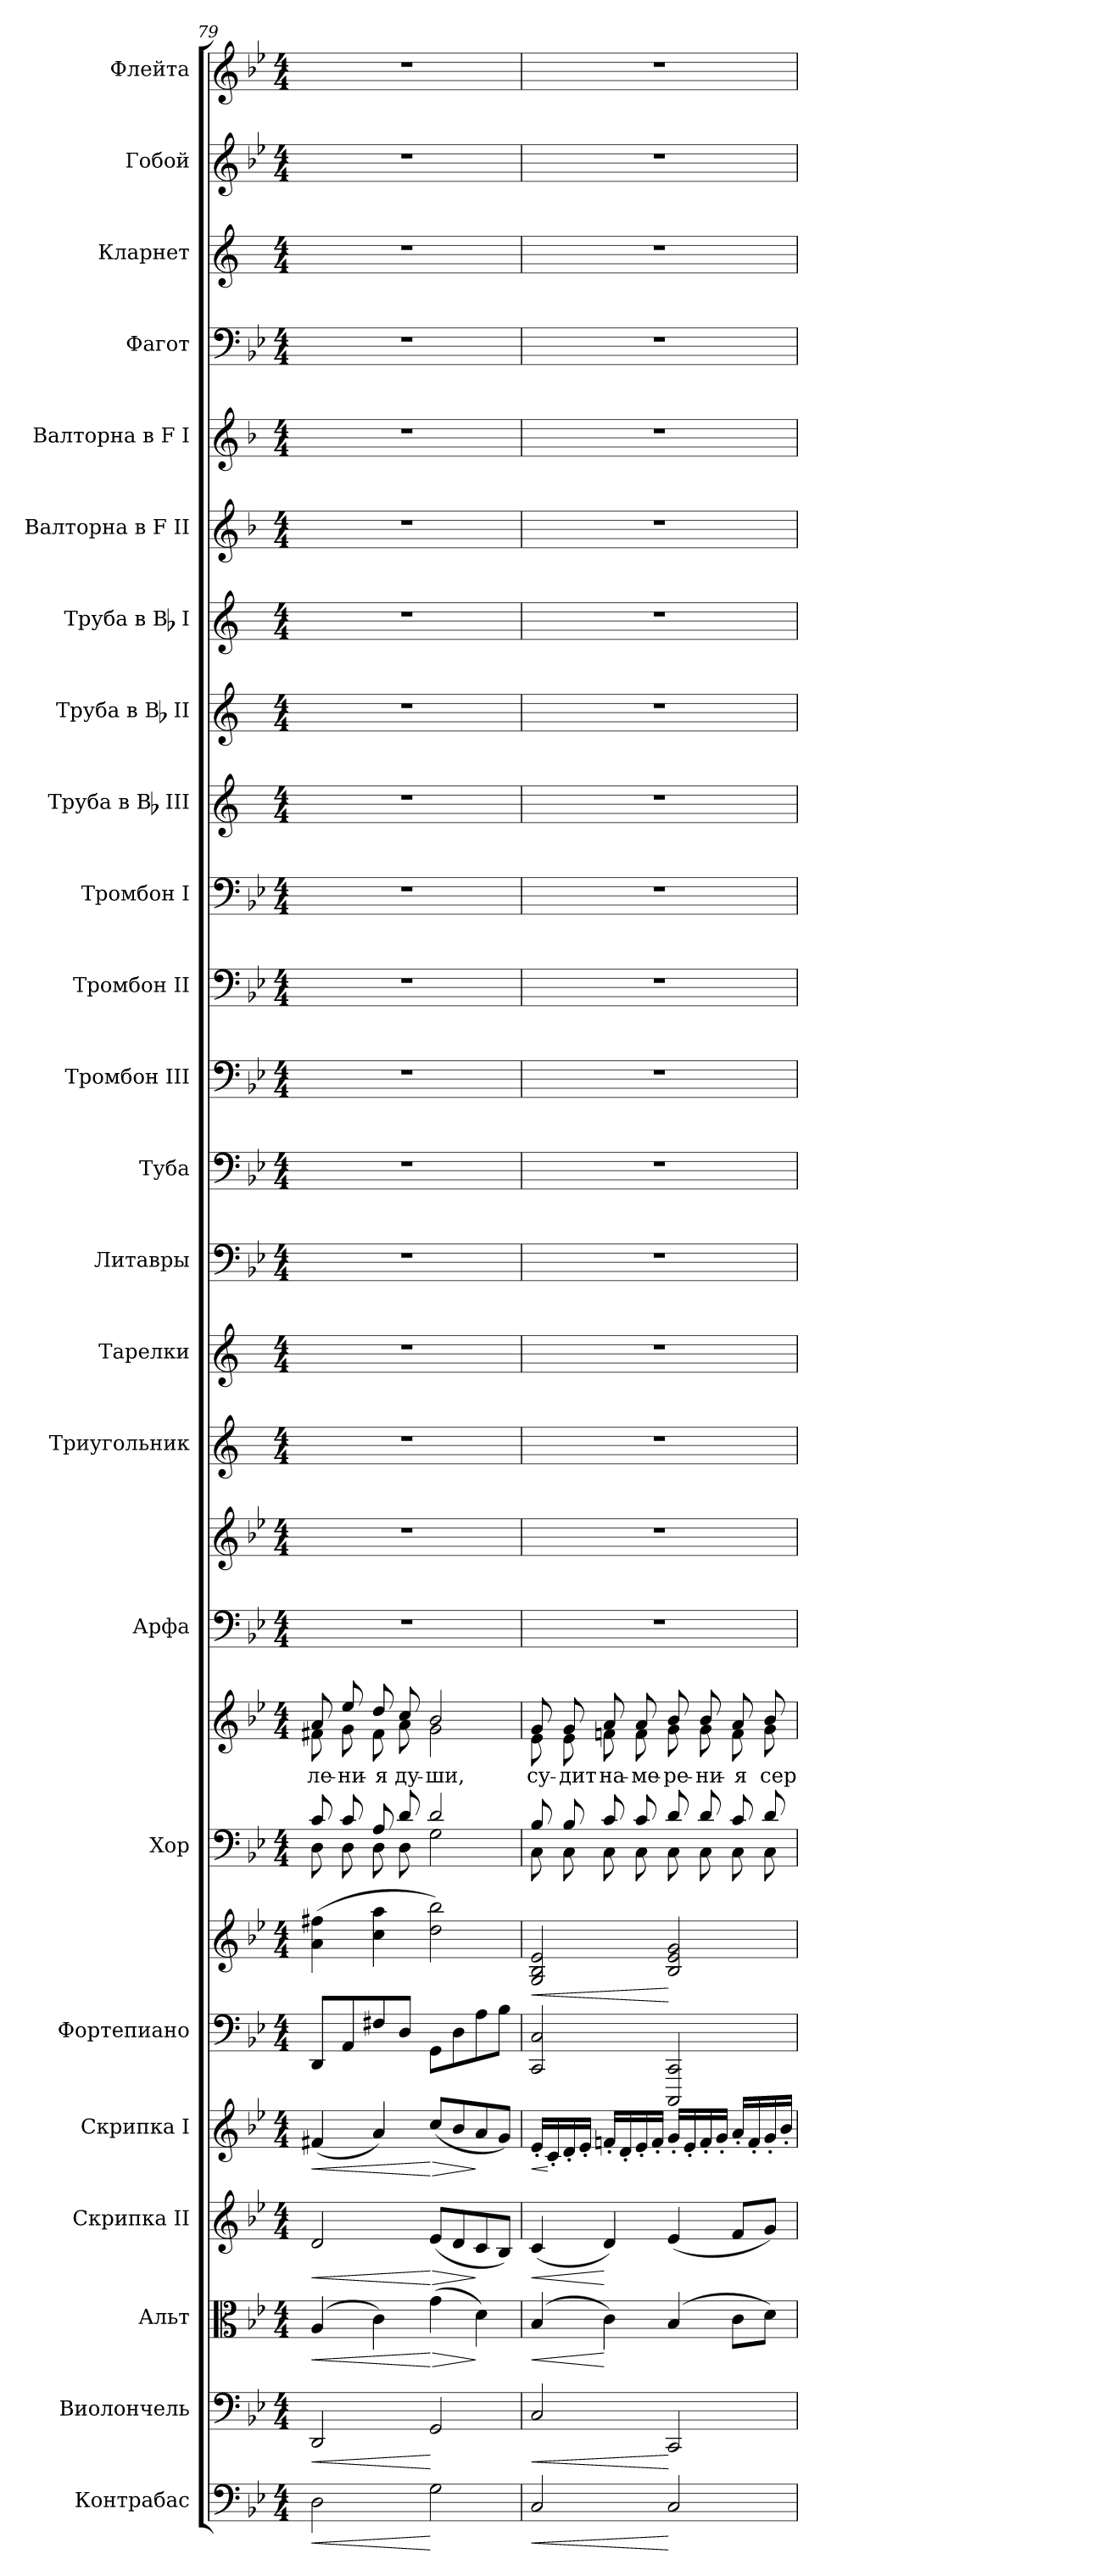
**kern	**dynam	**kern	**dynam	**kern	**dynam	**kern	**dynam	**kern	**dynam	**kern	**kern	**dynam	**kern	**kern	**text	**kern	**kern	**kern	**kern	**kern	**kern	**kern	**kern	**kern	**kern	**kern	**kern	**kern	**kern	**kern	**kern	**kern	**kern
*part24	*part24	*part23	*part23	*part22	*part22	*part21	*part21	*part20	*part20	*part19	*part19	*part19	*part18	*part18	*part18	*part17	*part17	*part16	*part15	*part14	*part13	*part12	*part11	*part10	*part9	*part8	*part7	*part6	*part5	*part4	*part3	*part2	*part1
*staff27	*staff27	*staff26	*staff26	*staff25	*staff25	*staff24	*staff24	*staff23	*staff23	*staff22	*staff21	*staff21/22	*staff20	*staff19	*staff19	*staff18	*staff17	*staff16	*staff15	*staff14	*staff13	*staff12	*staff11	*staff10	*staff9	*staff8	*staff7	*staff6	*staff5	*staff4	*staff3	*staff2	*staff1
*I"Контрабас	*	*I"Виолончель	*	*I"Альт	*	*I"Скрипка II	*	*I"Скрипка I	*	*I"Фортепиано	*	*	*I"Хор	*	*	*I"Арфа	*	*I"Триугольник	*I"Тарелки	*I"Литавры	*I"Туба	*I"Тромбон III	*I"Тромбон II	*I"Тромбон I	*I"Труба в Bb III	*I"Труба в Bb II	*I"Труба в Bb I	*I"Валторна в F II	*I"Валторна в F I	*I"Фагот	*I"Кларнет	*I"Гобой	*I"Флейта
*	*	*	*	*	*	*	*	*	*	*	*	*	*	*	*	*	*	*	*	*	*	*I'Тромб. III	*I'Тромб. II	*I'Тромб. I	*I'Тр. III	*I'Тр. II	*I'Тр. I	*I'Валт. II	*I'Влт. I	*	*	*	*
*clefF4	*	*clefF4	*	*clefC3	*	*clefG2	*	*clefG2	*	*clefF4	*clefG2	*	*clefF4	*clefG2	*	*clefF4	*clefG2	*clefG2	*clefG2	*clefF4	*clefF4	*clefF4	*clefF4	*clefF4	*clefG2	*clefG2	*clefG2	*clefG2	*clefG2	*clefF4	*clefG2	*clefG2	*clefG2
*ITrd7c12	*	*	*	*	*	*	*	*	*	*	*	*	*	*	*	*	*	*	*	*	*	*	*	*	*ITrd1c2	*ITrd1c2	*ITrd1c2	*ITrd4c7	*ITrd4c7	*	*ITrd1c2	*	*
*k[b-e-]	*	*k[b-e-]	*	*k[b-e-]	*	*k[b-e-]	*	*k[b-e-]	*	*k[b-e-]	*k[b-e-]	*	*k[b-e-]	*k[b-e-]	*	*k[b-e-]	*k[b-e-]	*k[]	*k[]	*k[b-e-]	*k[b-e-]	*k[b-e-]	*k[b-e-]	*k[b-e-]	*k[b-e-]	*k[b-e-]	*k[b-e-]	*k[b-e-]	*k[b-e-]	*k[b-e-]	*k[b-e-]	*k[b-e-]	*k[b-e-]
*B-:	*	*B-:	*	*B-:	*	*B-:	*	*B-:	*	*B-:	*B-:	*	*B-:	*B-:	*	*B-:	*B-:	*C:	*C:	*B-:	*B-:	*B-:	*B-:	*B-:	*B-:	*B-:	*B-:	*B-:	*B-:	*B-:	*B-:	*B-:	*B-:
*M4/4	*	*M4/4	*	*M4/4	*	*M4/4	*	*M4/4	*	*M4/4	*M4/4	*	*M4/4	*M4/4	*	*M4/4	*M4/4	*M4/4	*M4/4	*M4/4	*M4/4	*M4/4	*M4/4	*M4/4	*M4/4	*M4/4	*M4/4	*M4/4	*M4/4	*M4/4	*M4/4	*M4/4	*M4/4
=79	=79	=79	=79	=79	=79	=79	=79	=79	=79	=79	=79	=79	=79	=79	=79	=79	=79	=79	=79	=79	=79	=79	=79	=79	=79	=79	=79	=79	=79	=79	=79	=79	=79
!	!LO:HP:b	!	!	!	!	!	!	!	!	!	!	!	!	!	!	!	!	!	!	!	!	!	!	!	!	!	!	!	!	!	!	!	!
!	!LO:HP:n=1:b	!	!LO:HP:b	!	!	!	!	!	!	!	!	!	!	!	!	!	!	!	!	!	!	!	!	!	!	!	!	!	!	!	!	!	!
!	!	!	!LO:HP:n=1:b	!	!LO:HP:b	!	!LO:HP:b	!	!LO:HP:b	!	!	!	!	!	!	!	!	!	!	!	!	!	!	!	!	!	!	!	!	!	!	!	!
*	*	*	*	*	*	*	*	*	*	*	*	*	*^	*	*	*	*	*	*	*	*	*	*	*	*	*	*	*	*	*	*	*	*
!	!	!	!	!	!	!	!	!	!	!	!	!	!	!	!	!LO:LY:b:color=#000000	!	!	!	!	!	!	!	!	!	!	!	!	!	!	!	!	!	!
*	*	*	*	*	*	*	*	*	*	*	*	*	*	*	*^	*	*	*	*	*	*	*	*	*	*	*	*	*	*	*	*	*	*	*
2DDi\	< >	2DDi/	< >	(4Ai/	<	2di/	<	(4f#Xi/	<	8DDi/L	(4ai\ 4ff#Xi	.	8ci/	8Di\	8ai/	8f#Xi\	-ле-	1r	1r	1r	1r	1r	1r	1r	1r	1r	1r	1r	1r	1r	1r	1r	1r	1r	1r
!	!	!	!	!	!	!	!	!	!	!	!	!	!	!	!	!	!LO:LY:b:color=#000000	!	!	!	!	!	!	!	!	!	!	!	!	!	!	!	!	!	!
.	.	.	.	.	.	.	.	.	.	8AAi/	.	.	8ci/	8Di\	8ee-i/	8gi\	-ни-	.	.	.	.	.	.	.	.	.	.	.	.	.	.	.	.	.	.
!	!	!	!	!	!	!	!	!	!	!	!	!	!	!	!	!	!LO:LY:b:color=#000000	!	!	!	!	!	!	!	!	!	!	!	!	!	!	!	!	!	!
.	.	.	.	4ci\)	.	.	.	4ai/)	.	8F#Xi/	4cci\ 4aai	.	8Ai/	8Di\	8ddi/	8f#i\	-я	.	.	.	.	.	.	.	.	.	.	.	.	.	.	.	.	.	.
!	!	!	!	!	!	!	!	!	!	!	!	!	!	!	!	!	!LO:LY:b:color=#000000	!	!	!	!	!	!	!	!	!	!	!	!	!	!	!	!	!	!
.	.	.	.	.	.	.	.	.	.	8Di/J	.	.	8di/	8Di\	8cci/	8ai\	ду-	.	.	.	.	.	.	.	.	.	.	.	.	.	.	.	.	.	.
!	!	!	!	!	!LO:HP:n=1:b	!	!LO:HP:n=1:b	!	!LO:HP:n=1:b	!	!	!	!	!	!	!	!	!	!	!	!	!	!	!	!	!	!	!	!	!	!	!	!	!	!
!	!	!	!	!	!	!	!	!	!	!	!	!	!	!	!	!	!LO:LY:b:color=#000000	!	!	!	!	!	!	!	!	!	!	!	!	!	!	!	!	!	!
2GGi\	[	2GGi/	[	(4gi\	[ >	(8e-i/L	[ >	(8cci/L	[ >	8GGi\L	2ddi\ 2bb-i)	.	2di/	2Gi\	2b-i/	2gi\	-ши,	.	.	.	.	.	.	.	.	.	.	.	.	.	.	.	.	.	.
.	.	.	.	.	.	8di/	.	8b-i/	.	8Di\	.	.	.	.	.	.	.	.	.	.	.	.	.	.	.	.	.	.	.	.	.	.	.	.	.
.	.	.	.	4di\)	]	8ci/	]	8ai/	]	8Ai\	.	.	.	.	.	.	.	.	.	.	.	.	.	.	.	.	.	.	.	.	.	.	.	.	.
.	.	.	.	.	.	8B-i/J)	.	8gi/J)	.	8B-i\J	.	.	.	.	.	.	.	.	.	.	.	.	.	.	.	.	.	.	.	.	.	.	.	.	.
*	*	*	*	*	*	*	*	*	*	*	*	*	*v	*v	*	*	*	*	*	*	*	*	*	*	*	*	*	*	*	*	*	*	*	*	*
*	*	*	*	*	*	*	*	*	*	*	*	*	*	*v	*v	*	*	*	*	*	*	*	*	*	*	*	*	*	*	*	*	*	*	*
.	]	.	]	.	.	.	.	.	.	.	.	.	.	.	.	.	.	.	.	.	.	.	.	.	.	.	.	.	.	.	.	.	.
=80	=80	=80	=80	=80	=80	=80	=80	=80	=80	=80	=80	=80	=80	=80	=80	=80	=80	=80	=80	=80	=80	=80	=80	=80	=80	=80	=80	=80	=80	=80	=80	=80	=80
!	!LO:HP:b	!	!LO:HP:b	!	!LO:HP:b	!	!LO:HP:b	!	!LO:HP:b	!	!	!LO:HP:b	!	!	!	!	!	!	!	!	!	!	!	!	!	!	!	!	!	!	!	!	!
*	*	*	*	*	*	*	*	*	*	*	*	*	*^	*	*	*	*	*	*	*	*	*	*	*	*	*	*	*	*	*	*	*	*
!	!	!	!	!	!	!	!	!	!	!	!	!	!	!	!	!LO:LY:b:color=#000000	!	!	!	!	!	!	!	!	!	!	!	!	!	!	!	!	!	!
*	*	*	*	*	*	*	*	*	*	*	*	*	*	*	*^	*	*	*	*	*	*	*	*	*	*	*	*	*	*	*	*	*	*	*
2CCi/	<	2Ci/	<	(4B-i/	<	(4ci/	<	16e-'i/LL	<	2CCi/ 2Ci	2Gi/ 2B-i 2e-i	<	8B-i/	8Ci\	8gi/	8e-i\	су-	1r	1r	1r	1r	1r	1r	1r	1r	1r	1r	1r	1r	1r	1r	1r	1r	1r	1r
.	.	.	.	.	.	.	.	16c'i/	[	.	.	.	.	.	.	.	.	.	.	.	.	.	.	.	.	.	.	.	.	.	.	.	.	.	.
!	!	!	!	!	!	!	!	!	!	!	!	!	!	!	!	!	!LO:LY:b:color=#000000	!	!	!	!	!	!	!	!	!	!	!	!	!	!	!	!	!	!
.	.	.	.	.	.	.	.	16d'i/	.	.	.	.	8B-i/	8Ci\	8gi/	8e-i\	-дит	.	.	.	.	.	.	.	.	.	.	.	.	.	.	.	.	.	.
.	.	.	.	.	.	.	.	16e-'i/JJ	.	.	.	.	.	.	.	.	.	.	.	.	.	.	.	.	.	.	.	.	.	.	.	.	.	.	.
!	!	!	!	!	!	!	!	!	!	!	!	!	!	!	!	!	!LO:LY:b:color=#000000	!	!	!	!	!	!	!	!	!	!	!	!	!	!	!	!	!	!
.	.	.	.	4ci\)	[	4di/)	[	16fn'i/LL	.	.	.	.	8ci/	8Ci\	8ai/	8fni\	на-	.	.	.	.	.	.	.	.	.	.	.	.	.	.	.	.	.	.
.	.	.	.	.	.	.	.	16d'i/	.	.	.	.	.	.	.	.	.	.	.	.	.	.	.	.	.	.	.	.	.	.	.	.	.	.	.
!	!	!	!	!	!	!	!	!	!	!	!	!	!	!	!	!	!LO:LY:b:color=#000000	!	!	!	!	!	!	!	!	!	!	!	!	!	!	!	!	!	!
.	.	.	.	.	.	.	.	16e-'i/	.	.	.	.	8ci/	8Ci\	8ai/	8fi\	-ме-	.	.	.	.	.	.	.	.	.	.	.	.	.	.	.	.	.	.
.	.	.	.	.	.	.	.	16f'i/JJ	.	.	.	.	.	.	.	.	.	.	.	.	.	.	.	.	.	.	.	.	.	.	.	.	.	.	.
!	!	!	!	!	!	!	!	!	!	!	!	!	!	!	!	!	!LO:LY:b:color=#000000	!	!	!	!	!	!	!	!	!	!	!	!	!	!	!	!	!	!
2CCi/	[	2CCi/	[	(4B-i/	.	(4e-i/	.	16g'i/LL	.	2CCCi/ 2CCi	2B-i/ 2e-i 2gi	[	8di/	8Ci\	8b-i/	8gi\	-ре-	.	.	.	.	.	.	.	.	.	.	.	.	.	.	.	.	.	.
.	.	.	.	.	.	.	.	16e-'i/	.	.	.	.	.	.	.	.	.	.	.	.	.	.	.	.	.	.	.	.	.	.	.	.	.	.	.
!	!	!	!	!	!	!	!	!	!	!	!	!	!	!	!	!	!LO:LY:b:color=#000000	!	!	!	!	!	!	!	!	!	!	!	!	!	!	!	!	!	!
.	.	.	.	.	.	.	.	16f'i/	.	.	.	.	8di/	8Ci\	8b-i/	8gi\	-ни-	.	.	.	.	.	.	.	.	.	.	.	.	.	.	.	.	.	.
.	.	.	.	.	.	.	.	16g'i/JJ	.	.	.	.	.	.	.	.	.	.	.	.	.	.	.	.	.	.	.	.	.	.	.	.	.	.	.
!	!	!	!	!	!	!	!	!	!	!	!	!	!	!	!	!	!LO:LY:b:color=#000000	!	!	!	!	!	!	!	!	!	!	!	!	!	!	!	!	!	!
.	.	.	.	8ci\L	.	8fi/L	.	16a'i/LL	.	.	.	.	8ci/	8Ci\	8ai/	8fi\	-я	.	.	.	.	.	.	.	.	.	.	.	.	.	.	.	.	.	.
.	.	.	.	.	.	.	.	16f'i/	.	.	.	.	.	.	.	.	.	.	.	.	.	.	.	.	.	.	.	.	.	.	.	.	.	.	.
!	!	!	!	!	!	!	!	!	!	!	!	!	!	!	!	!	!LO:LY:b:color=#000000	!	!	!	!	!	!	!	!	!	!	!	!	!	!	!	!	!	!
.	.	.	.	8di\J)	.	8gi/J)	.	16g'i/	.	.	.	.	8di/	8Ci\	8b-i/	8gi\	сер-	.	.	.	.	.	.	.	.	.	.	.	.	.	.	.	.	.	.
.	.	.	.	.	.	.	.	16b-'i/JJ	.	.	.	.	.	.	.	.	.	.	.	.	.	.	.	.	.	.	.	.	.	.	.	.	.	.	.
*	*	*	*	*	*	*	*	*	*	*	*	*	*v	*v	*	*	*	*	*	*	*	*	*	*	*	*	*	*	*	*	*	*	*	*	*
*	*	*	*	*	*	*	*	*	*	*	*	*	*	*v	*v	*	*	*	*	*	*	*	*	*	*	*	*	*	*	*	*	*	*	*
=	=	=	=	=	=	=	=	=	=	=	=	=	=	=	=	=	=	=	=	=	=	=	=	=	=	=	=	=	=	=	=	=	=
*-	*-	*-	*-	*-	*-	*-	*-	*-	*-	*-	*-	*-	*-	*-	*-	*-	*-	*-	*-	*-	*-	*-	*-	*-	*-	*-	*-	*-	*-	*-	*-	*-	*-
